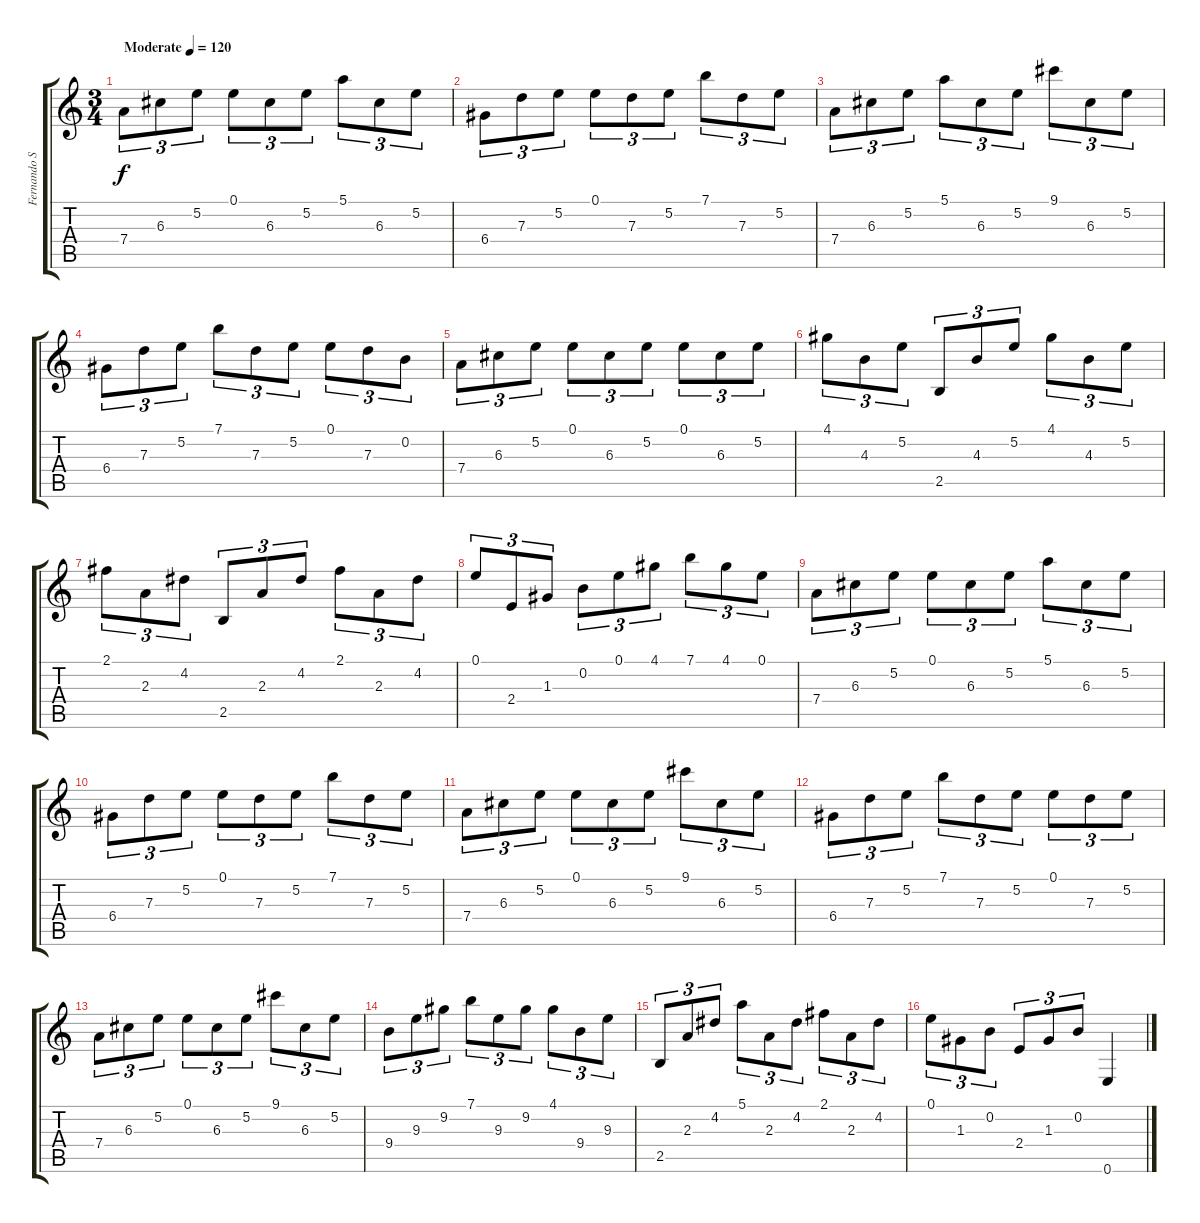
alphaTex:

\track ("Fernando Sor" "Fernando S") {instrument acousticguitarnylon}
\staff {score tabs}
\tuning (E4 B3 G3 D3 A2 E2) {hide}
\ts (3 4)
\tempo (120 "Moderate")
\clef g2
\ks c
7.4.8{tu (3 2) dy f instrument acousticguitarnylon} 6.3.8{tu (3 2)} 5.2.8{tu (3 2)} 0.1.8{tu (3 2)} 6.3.8{tu (3 2)} 5.2.8{tu (3 2)} 5.1.8{tu (3 2)} 6.3.8{tu (3 2)} 5.2.8{tu (3 2)} |
6.4.8{tu (3 2)} 7.3.8{tu (3 2)} 5.2.8{tu (3 2)} 0.1.8{tu (3 2)} 7.3.8{tu (3 2)} 5.2.8{tu (3 2)} 7.1.8{tu (3 2)} 7.3.8{tu (3 2)} 5.2.8{tu (3 2)} |
7.4.8{tu (3 2)} 6.3.8{tu (3 2)} 5.2.8{tu (3 2)} 5.1.8{tu (3 2)} 6.3.8{tu (3 2)} 5.2.8{tu (3 2)} 9.1.8{tu (3 2)} 6.3.8{tu (3 2)} 5.2.8{tu (3 2)} |
6.4.8{tu (3 2)} 7.3.8{tu (3 2)} 5.2.8{tu (3 2)} 7.1.8{tu (3 2)} 7.3.8{tu (3 2)} 5.2.8{tu (3 2)} 0.1.8{tu (3 2)} 7.3.8{tu (3 2)} 0.2.8{tu (3 2)} |
7.4.8{tu (3 2)} 6.3.8{tu (3 2)} 5.2.8{tu (3 2)} 0.1.8{tu (3 2)} 6.3.8{tu (3 2)} 5.2.8{tu (3 2)} 0.1.8{tu (3 2)} 6.3.8{tu (3 2)} 5.2.8{tu (3 2)} |
4.1.8{tu (3 2)} 4.3.8{tu (3 2)} 5.2.8{tu (3 2)} 2.5.8{tu (3 2)} 4.3.8{tu (3 2)} 5.2.8{tu (3 2)} 4.1.8{tu (3 2)} 4.3.8{tu (3 2)} 5.2.8{tu (3 2)} |
2.1.8{tu (3 2)} 2.3.8{tu (3 2)} 4.2.8{tu (3 2)} 2.5.8{tu (3 2)} 2.3.8{tu (3 2)} 4.2.8{tu (3 2)} 2.1.8{tu (3 2)} 2.3.8{tu (3 2)} 4.2.8{tu (3 2)} |
0.1.8{tu (3 2)} 2.4.8{tu (3 2)} 1.3.8{tu (3 2)} 0.2.8{tu (3 2)} 0.1.8{tu (3 2)} 4.1.8{tu (3 2)} 7.1.8{tu (3 2)} 4.1.8{tu (3 2)} 0.1.8{tu (3 2)} |
7.4.8{tu (3 2)} 6.3.8{tu (3 2)} 5.2.8{tu (3 2)} 0.1.8{tu (3 2)} 6.3.8{tu (3 2)} 5.2.8{tu (3 2)} 5.1.8{tu (3 2)} 6.3.8{tu (3 2)} 5.2.8{tu (3 2)} |
6.4.8{tu (3 2)} 7.3.8{tu (3 2)} 5.2.8{tu (3 2)} 0.1.8{tu (3 2)} 7.3.8{tu (3 2)} 5.2.8{tu (3 2)} 7.1.8{tu (3 2)} 7.3.8{tu (3 2)} 5.2.8{tu (3 2)} |
7.4.8{tu (3 2)} 6.3.8{tu (3 2)} 5.2.8{tu (3 2)} 0.1.8{tu (3 2)} 6.3.8{tu (3 2)} 5.2.8{tu (3 2)} 9.1.8{tu (3 2)} 6.3.8{tu (3 2)} 5.2.8{tu (3 2)} |
6.4.8{tu (3 2)} 7.3.8{tu (3 2)} 5.2.8{tu (3 2)} 7.1.8{tu (3 2)} 7.3.8{tu (3 2)} 5.2.8{tu (3 2)} 0.1.8{tu (3 2)} 7.3.8{tu (3 2)} 5.2.8{tu (3 2)} |
7.4.8{tu (3 2)} 6.3.8{tu (3 2)} 5.2.8{tu (3 2)} 0.1.8{tu (3 2)} 6.3.8{tu (3 2)} 5.2.8{tu (3 2)} 9.1.8{tu (3 2)} 6.3.8{tu (3 2)} 5.2.8{tu (3 2)} |
9.4.8{tu (3 2)} 9.3.8{tu (3 2)} 9.2.8{tu (3 2)} 7.1.8{tu (3 2)} 9.3.8{tu (3 2)} 9.2.8{tu (3 2)} 4.1.8{tu (3 2)} 9.4.8{tu (3 2)} 9.3.8{tu (3 2)} |
2.5.8{tu (3 2)} 2.3.8{tu (3 2)} 4.2.8{tu (3 2)} 5.1.8{tu (3 2)} 2.3.8{tu (3 2)} 4.2.8{tu (3 2)} 2.1.8{tu (3 2)} 2.3.8{tu (3 2)} 4.2.8{tu (3 2)} |
0.1.8{tu (3 2)} 1.3.8{tu (3 2)} 0.2.8{tu (3 2)} 2.4.8{tu (3 2)} 1.3.8{tu (3 2)} 0.2.8{tu (3 2)} 0.6.4
